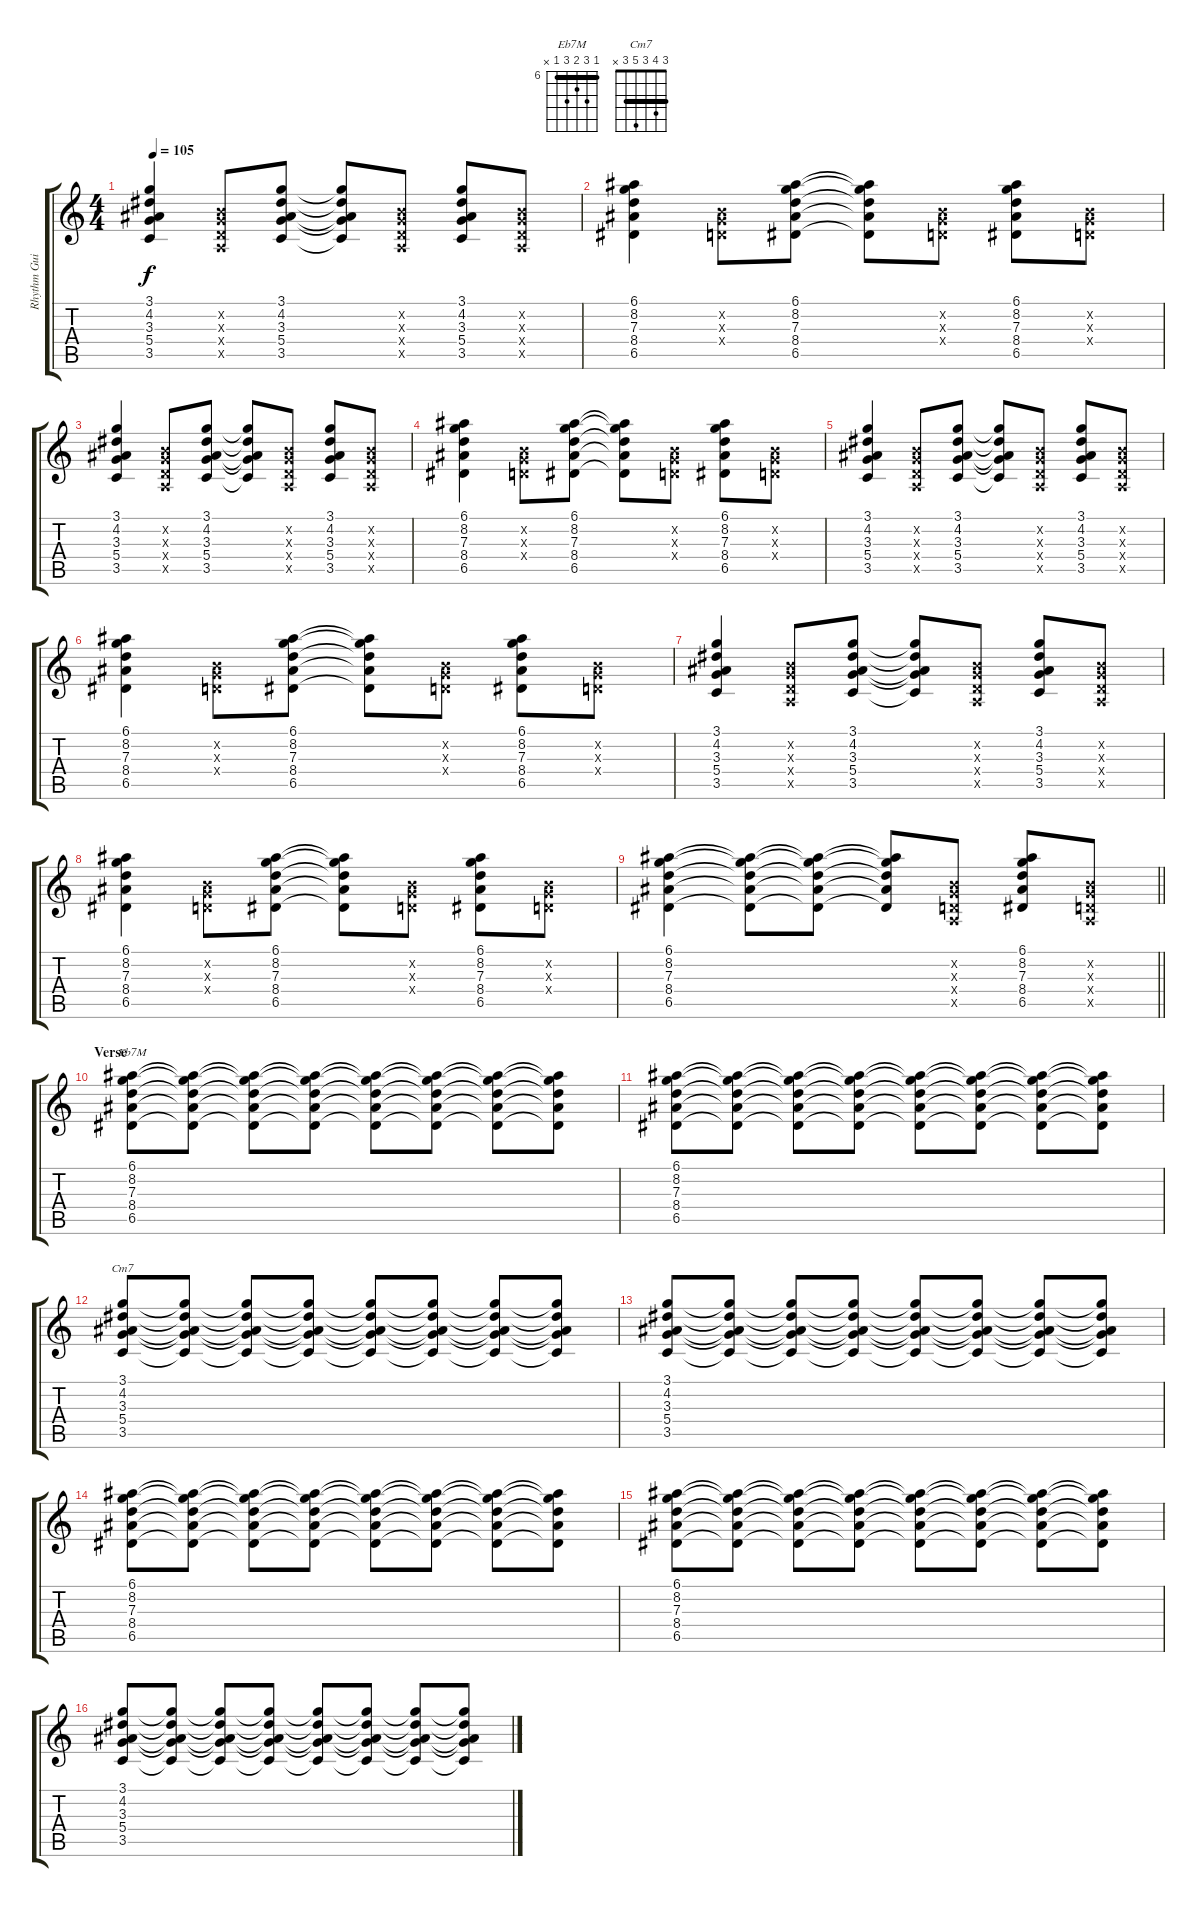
\track ("Rhythm Guitar" "Rhythm Gui") {instrument electricguitarjazz bank 255}
\staff {score tabs}
\tuning (E4 B3 G3 D3 A2 E2) {hide}
\chord ("Eb7M" 6 8 7 8 6 x) {firstfret 6 barre 6}
\chord ("Cm7" 3 4 3 5 3 x) {barre 3}
\ts (4 4)
\tempo 105
\clef g2
\ks c
(3.1 4.2 3.3 5.4 3.5).4{dy f} (0.2{x} 0.3{x} 0.4{x} 0.5{x}).8 (3.1 4.2 3.3 5.4 3.5).8 (3.1{t} 4.2{t} 3.3{t} 5.4{t} 3.5{t}).8 (0.2{x} 0.3{x} 0.4{x} 0.5{x}).8 (3.1 4.2 3.3 5.4 3.5).8 (0.2{x} 0.3{x} 0.4{x} 0.5{x}).8 |
(6.1 8.2 7.3 8.4 6.5).4 (0.2{x} 0.3{x} 0.4{x}).8 (6.1 8.2 7.3 8.4 6.5).8 (6.1{t} 8.2{t} 7.3{t} 8.4{t} 6.5{t}).8 (0.2{x} 0.3{x} 0.4{x}).8 (6.1 8.2 7.3 8.4 6.5).8 (0.2{x} 0.3{x} 0.4{x}).8 |
(3.1 4.2 3.3 5.4 3.5).4 (0.2{x} 0.3{x} 0.4{x} 0.5{x}).8 (3.1 4.2 3.3 5.4 3.5).8 (3.1{t} 4.2{t} 3.3{t} 5.4{t} 3.5{t}).8 (0.2{x} 0.3{x} 0.4{x} 0.5{x}).8 (3.1 4.2 3.3 5.4 3.5).8 (0.2{x} 0.3{x} 0.4{x} 0.5{x}).8 |
(6.1 8.2 7.3 8.4 6.5).4 (0.2{x} 0.3{x} 0.4{x}).8 (6.1 8.2 7.3 8.4 6.5).8 (6.1{t} 8.2{t} 7.3{t} 8.4{t} 6.5{t}).8 (0.2{x} 0.3{x} 0.4{x}).8 (6.1 8.2 7.3 8.4 6.5).8 (0.2{x} 0.3{x} 0.4{x}).8 |
(3.1 4.2 3.3 5.4 3.5).4 (0.2{x} 0.3{x} 0.4{x} 0.5{x}).8 (3.1 4.2 3.3 5.4 3.5).8 (3.1{t} 4.2{t} 3.3{t} 5.4{t} 3.5{t}).8 (0.2{x} 0.3{x} 0.4{x} 0.5{x}).8 (3.1 4.2 3.3 5.4 3.5).8 (0.2{x} 0.3{x} 0.4{x} 0.5{x}).8 |
(6.1 8.2 7.3 8.4 6.5).4 (0.2{x} 0.3{x} 0.4{x}).8 (6.1 8.2 7.3 8.4 6.5).8 (6.1{t} 8.2{t} 7.3{t} 8.4{t} 6.5{t}).8 (0.2{x} 0.3{x} 0.4{x}).8 (6.1 8.2 7.3 8.4 6.5).8 (0.2{x} 0.3{x} 0.4{x}).8 |
(3.1 4.2 3.3 5.4 3.5).4 (0.2{x} 0.3{x} 0.4{x} 0.5{x}).8 (3.1 4.2 3.3 5.4 3.5).8 (3.1{t} 4.2{t} 3.3{t} 5.4{t} 3.5{t}).8 (0.2{x} 0.3{x} 0.4{x} 0.5{x}).8 (3.1 4.2 3.3 5.4 3.5).8 (0.2{x} 0.3{x} 0.4{x} 0.5{x}).8 |
(6.1 8.2 7.3 8.4 6.5).4 (0.2{x} 0.3{x} 0.4{x}).8 (6.1 8.2 7.3 8.4 6.5).8 (6.1{t} 8.2{t} 7.3{t} 8.4{t} 6.5{t}).8 (0.2{x} 0.3{x} 0.4{x}).8 (6.1 8.2 7.3 8.4 6.5).8 (0.2{x} 0.3{x} 0.4{x}).8 |
\barLineRight lightlight
(6.1 8.2 7.3 8.4 6.5).4 (6.1{t} 8.2{t} 7.3{t} 8.4{t} 6.5{t}).8 (6.1{t} 8.2{t} 7.3{t} 8.4{t} 6.5{t}).8 (6.1{t} 8.2{t} 7.3{t} 8.4{t} 6.5{t}).8 (0.2{x} 0.3{x} 0.4{x} 0.5{x}).8 (6.1 8.2 7.3 8.4 6.5).8 (0.2{x} 0.3{x} 0.4{x} 0.5{x}).8 |
\section ("" "Verse")
(6.1 8.2 7.3 8.4 6.5).8{ch "Eb7M"} (6.1{t} 8.2{t} 7.3{t} 8.4{t} 6.5{t}).8 (6.1{t} 8.2{t} 7.3{t} 8.4{t} 6.5{t}).8 (6.1{t} 8.2{t} 7.3{t} 8.4{t} 6.5{t}).8 (6.1{t} 8.2{t} 7.3{t} 8.4{t} 6.5{t}).8 (6.1{t} 8.2{t} 7.3{t} 8.4{t} 6.5{t}).8 (6.1{t} 8.2{t} 7.3{t} 8.4{t} 6.5{t}).8 (6.1{t} 8.2{t} 7.3{t} 8.4{t} 6.5{t}).8 |
(6.1 8.2 7.3 8.4 6.5).8 (6.1{t} 8.2{t} 7.3{t} 8.4{t} 6.5{t}).8 (6.1{t} 8.2{t} 7.3{t} 8.4{t} 6.5{t}).8 (6.1{t} 8.2{t} 7.3{t} 8.4{t} 6.5{t}).8 (6.1{t} 8.2{t} 7.3{t} 8.4{t} 6.5{t}).8 (6.1{t} 8.2{t} 7.3{t} 8.4{t} 6.5{t}).8 (6.1{t} 8.2{t} 7.3{t} 8.4{t} 6.5{t}).8 (6.1{t} 8.2{t} 7.3{t} 8.4{t} 6.5{t}).8 |
(3.1 4.2 3.3 5.4 3.5).8{ch "Cm7"} (3.1{t} 4.2{t} 3.3{t} 5.4{t} 3.5{t}).8 (3.1{t} 4.2{t} 3.3{t} 5.4{t} 3.5{t}).8 (3.1{t} 4.2{t} 3.3{t} 5.4{t} 3.5{t}).8 (3.1{t} 4.2{t} 3.3{t} 5.4{t} 3.5{t}).8 (3.1{t} 4.2{t} 3.3{t} 5.4{t} 3.5{t}).8 (3.1{t} 4.2{t} 3.3{t} 5.4{t} 3.5{t}).8 (3.1{t} 4.2{t} 3.3{t} 5.4{t} 3.5{t}).8 |
(3.1 4.2 3.3 5.4 3.5).8 (3.1{t} 4.2{t} 3.3{t} 5.4{t} 3.5{t}).8 (3.1{t} 4.2{t} 3.3{t} 5.4{t} 3.5{t}).8 (3.1{t} 4.2{t} 3.3{t} 5.4{t} 3.5{t}).8 (3.1{t} 4.2{t} 3.3{t} 5.4{t} 3.5{t}).8 (3.1{t} 4.2{t} 3.3{t} 5.4{t} 3.5{t}).8 (3.1{t} 4.2{t} 3.3{t} 5.4{t} 3.5{t}).8 (3.1{t} 4.2{t} 3.3{t} 5.4{t} 3.5{t}).8 |
(6.1 8.2 7.3 8.4 6.5).8 (6.1{t} 8.2{t} 7.3{t} 8.4{t} 6.5{t}).8 (6.1{t} 8.2{t} 7.3{t} 8.4{t} 6.5{t}).8 (6.1{t} 8.2{t} 7.3{t} 8.4{t} 6.5{t}).8 (6.1{t} 8.2{t} 7.3{t} 8.4{t} 6.5{t}).8 (6.1{t} 8.2{t} 7.3{t} 8.4{t} 6.5{t}).8 (6.1{t} 8.2{t} 7.3{t} 8.4{t} 6.5{t}).8 (6.1{t} 8.2{t} 7.3{t} 8.4{t} 6.5{t}).8 |
(6.1 8.2 7.3 8.4 6.5).8 (6.1{t} 8.2{t} 7.3{t} 8.4{t} 6.5{t}).8 (6.1{t} 8.2{t} 7.3{t} 8.4{t} 6.5{t}).8 (6.1{t} 8.2{t} 7.3{t} 8.4{t} 6.5{t}).8 (6.1{t} 8.2{t} 7.3{t} 8.4{t} 6.5{t}).8 (6.1{t} 8.2{t} 7.3{t} 8.4{t} 6.5{t}).8 (6.1{t} 8.2{t} 7.3{t} 8.4{t} 6.5{t}).8 (6.1{t} 8.2{t} 7.3{t} 8.4{t} 6.5{t}).8 |
(3.1 4.2 3.3 5.4 3.5).8 (3.1{t} 4.2{t} 3.3{t} 5.4{t} 3.5{t}).8 (3.1{t} 4.2{t} 3.3{t} 5.4{t} 3.5{t}).8 (3.1{t} 4.2{t} 3.3{t} 5.4{t} 3.5{t}).8 (3.1{t} 4.2{t} 3.3{t} 5.4{t} 3.5{t}).8 (3.1{t} 4.2{t} 3.3{t} 5.4{t} 3.5{t}).8 (3.1{t} 4.2{t} 3.3{t} 5.4{t} 3.5{t}).8 (3.1{t} 4.2{t} 3.3{t} 5.4{t} 3.5{t}).8
